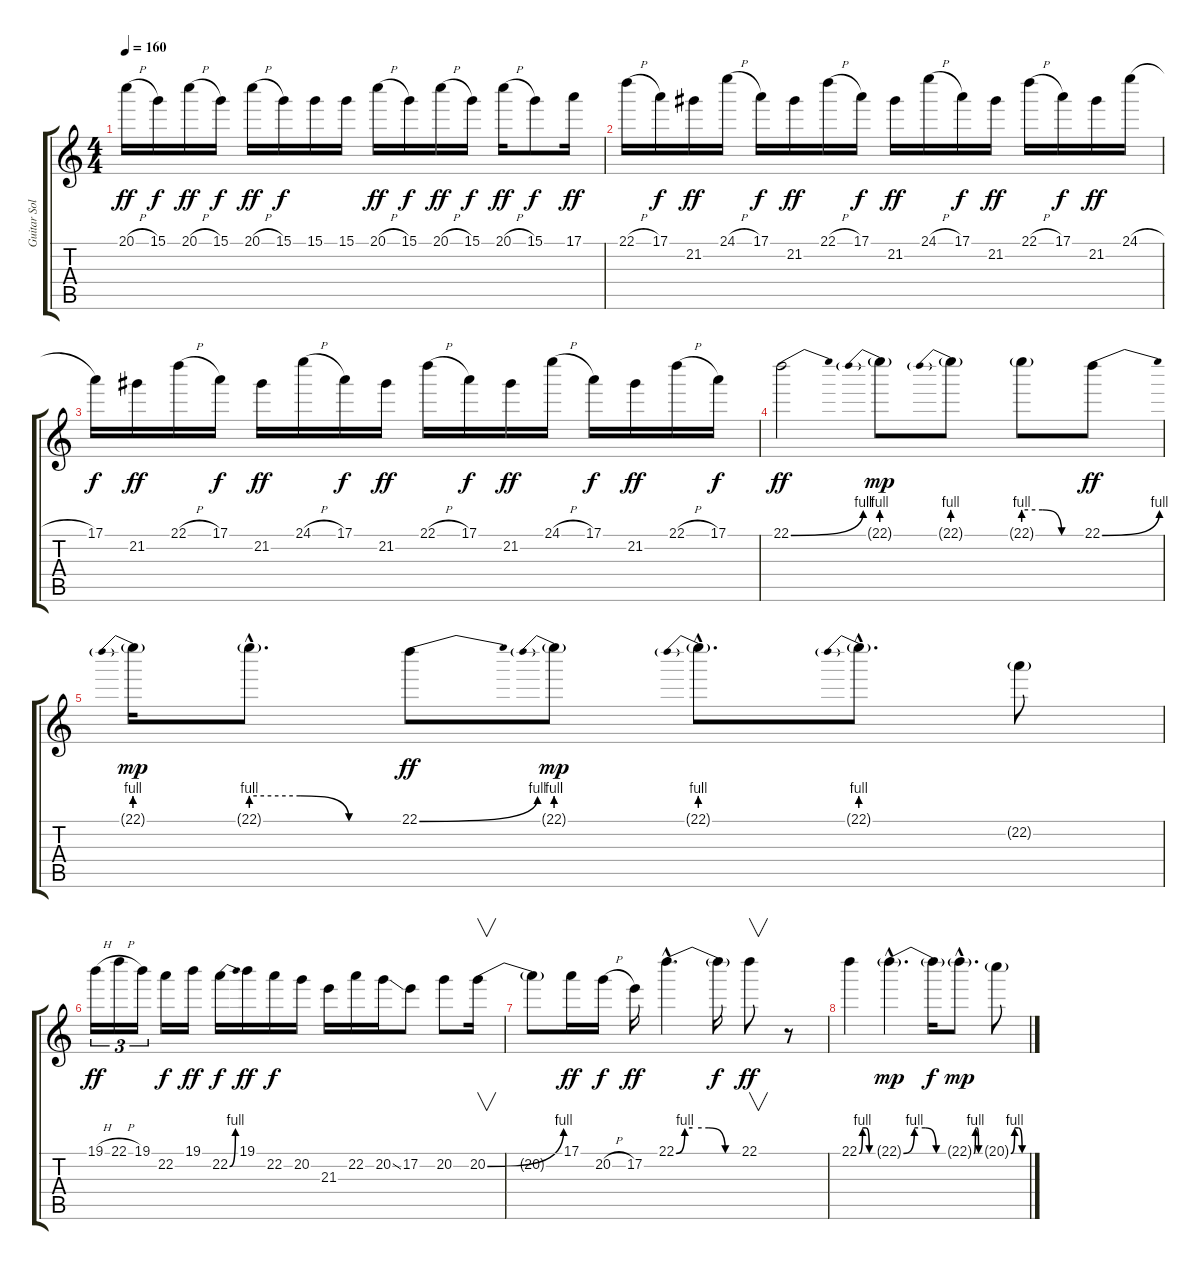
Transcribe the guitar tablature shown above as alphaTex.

\track ("Guitar Solo" "Guitar Sol") {instrument distortionguitar}
\staff {score tabs}
\tuning (E4 B3 G3 D3 A2 E2) {hide}
\ts (4 4)
\tempo 160
\clef g2
\ks c
20.1{h}.16{dy ff} 15.1.16{dy f} 20.1{h}.16{dy ff} 15.1.16{dy f} 20.1{h}.16{dy ff} 15.1.16{dy f} 15.1.16 15.1.16 20.1{h}.16{dy ff} 15.1.16{dy f} 20.1{h}.16{dy ff} 15.1.16{dy f} 20.1{h}.16{dy ff} 15.1.8{dy f} 17.1.16{dy ff} |
22.1{h}.16 17.1.16{dy f} 21.2.16{dy ff} 24.1{h}.16 17.1.16{dy f} 21.2.16{dy ff} 22.1{h}.16 17.1.16{dy f} 21.2.16{dy ff} 24.1{h}.16 17.1.16{dy f} 21.2.16{dy ff} 22.1{h}.16 17.1.16{dy f} 21.2.16{dy ff} 24.1{h}.16 |
17.1.16{dy f} 21.2.16{dy ff} 22.1{h}.16 17.1.16{dy f} 21.2.16{dy ff} 24.1{h}.16 17.1.16{dy f} 21.2.16{dy ff} 22.1{h}.16 17.1.16{dy f} 21.2.16{dy ff} 24.1{h}.16 17.1.16{dy f} 21.2.16{dy ff} 22.1{h}.16 17.1.16{dy f} |
22.1{be (bend 0 0 60 4)}.2{dy ff} 22.1{be (prebend 0 4 60 4) g}.8{dy mp} 22.1{be (prebend 0 4 60 4) g}.8 22.1{be (custom 0 4 20 4 40 0 60 0) g}.8 22.1{be (bend 0 0 60 4)}.8{dy ff} |
22.1{be (prebend 0 4 60 4) g}.16{dy mp} 22.1{be (custom 0 4 20 4 40 0 60 0) g hac}.8{d} 22.1{be (bend 0 0 60 4)}.8{dy ff} 22.1{be (prebend 0 4 60 4) g}.8{dy mp} 22.1{be (prebend 0 4 60 4) g hac}.8{d} 22.1{be (prebend 0 4 60 4) g hac}.8{d} 22.2{g}.8 |
19.1{h}.16{tu (3 2) dy ff} 22.1{h}.16{tu (3 2)} 19.1.16{tu (3 2)} 22.2.16{dy f} 19.1.16{dy ff} 22.2{be (bend 0 0 60 4)}.16{dy f} 19.1.16{dy ff} 22.2.16{dy f} 20.2.16 21.3.16 22.2.16 20.2{ss}.16 17.2.8 20.2.8 20.2{be (bend 0 0 60 4)}.16{v} |
20.2{t}.8 17.1.16{dy ff} 20.2{h}.16{dy f} 17.2.16{dy ff} 22.1{be (custom 0 0 8 4 15 4 30 4 45 0 60 0) hac}.4{d} 22.1{t}.16{dy f} 22.1.8{v dy ff} r.8 |
22.1{be (custom 0 0 15 4 30 4 45 0 60 0)}.4 22.1{be (custom 0 0 15 4 30 4 45 0 60 0) g hac}.4{d dy mp} 22.1{t}.16{dy f} 22.1{be (custom 0 0 15 4 30 4 45 0 60 0) g hac}.8{d dy mp} 20.1{be (custom 0 0 15 4 30 4 45 0 60 0) g}.8
